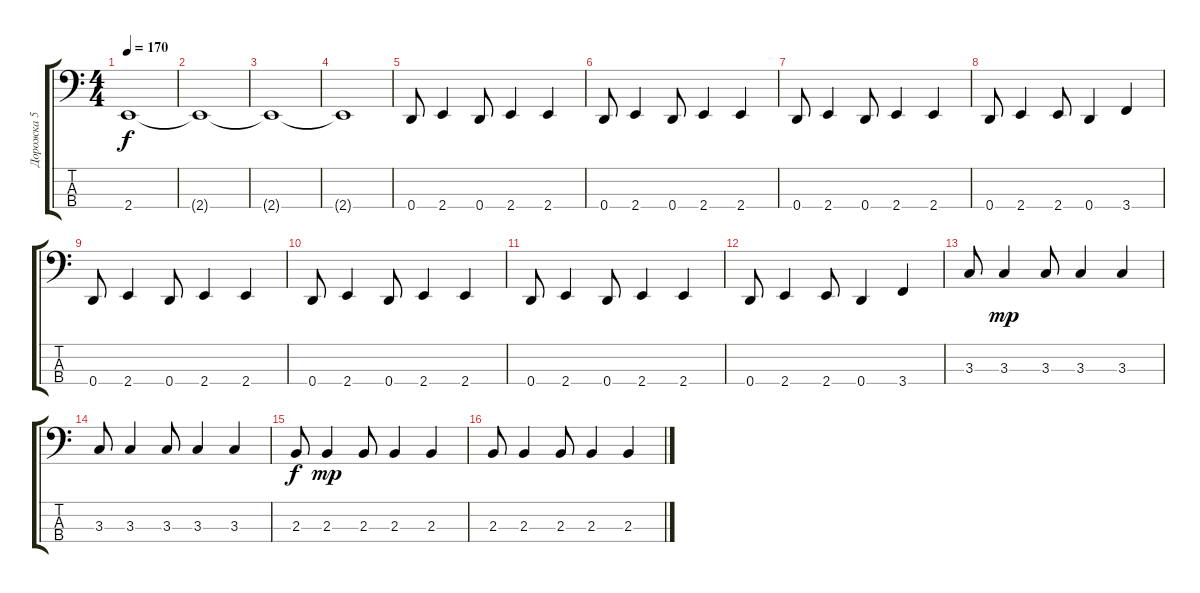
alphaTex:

\track ("Дорожка 5" "Дорожка 5") {instrument electricbassfinger}
\staff {score tabs}
\tuning (G2 D2 A1 D1) {hide}
\ts (4 4)
\tempo 170
\clef f4
\ks c
2.4.1{dy f} |
2.4{t}.1 |
2.4{t}.1 |
2.4{t}.1 |
0.4.8 2.4.4 0.4.8 2.4.4 2.4.4 |
0.4.8 2.4.4 0.4.8 2.4.4 2.4.4 |
0.4.8 2.4.4 0.4.8 2.4.4 2.4.4 |
0.4.8 2.4.4 2.4.8 0.4.4 3.4.4 |
0.4.8 2.4.4 0.4.8 2.4.4 2.4.4 |
0.4.8 2.4.4 0.4.8 2.4.4 2.4.4 |
0.4.8 2.4.4 0.4.8 2.4.4 2.4.4 |
0.4.8 2.4.4 2.4.8 0.4.4 3.4.4 |
3.3.8 3.3.4{dy mp} 3.3.8 3.3.4 3.3.4 |
3.3.8 3.3.4 3.3.8 3.3.4 3.3.4 |
2.3.8{dy f} 2.3.4{dy mp} 2.3.8 2.3.4 2.3.4 |
2.3.8 2.3.4 2.3.8 2.3.4 2.3.4
